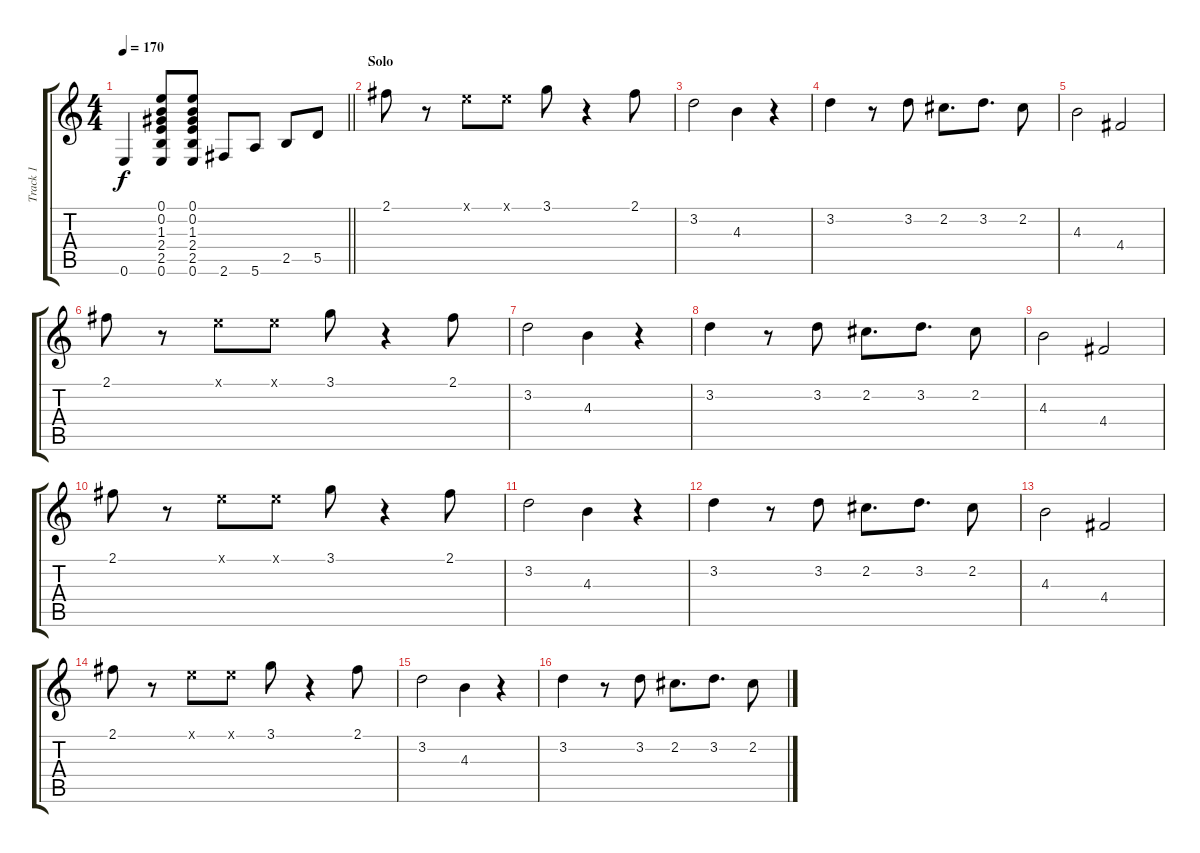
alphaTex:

\track ("Track 1" "Track 1") {instrument acousticguitarsteel}
\staff {score tabs}
\tuning (E4 B3 G3 D3 A2 E2) {hide}
\ts (4 4)
\tempo 170
\clef g2
\barLineRight lightlight
\ks c
0.6.4{dy f} (0.1 0.2 1.3 2.4 2.5 0.6).8 (0.1 0.2 1.3 2.4 2.5 0.6).8 2.6.8 5.6.8 2.5.8 5.5.8 |
\section ("" "Solo")
2.1.8 r.8 0.1{x}.8 0.1{x}.8 3.1.8 r.4 2.1.8 |
3.2.2 4.3.4 r.4 |
3.2.4 r.8 3.2.8 2.2.8{d} 3.2.8{d} 2.2.8 |
4.3.2 4.4.2 |
2.1.8 r.8 0.1{x}.8 0.1{x}.8 3.1.8 r.4 2.1.8 |
3.2.2 4.3.4 r.4 |
3.2.4 r.8 3.2.8 2.2.8{d} 3.2.8{d} 2.2.8 |
4.3.2 4.4.2 |
2.1.8 r.8 0.1{x}.8 0.1{x}.8 3.1.8 r.4 2.1.8 |
3.2.2 4.3.4 r.4 |
3.2.4 r.8 3.2.8 2.2.8{d} 3.2.8{d} 2.2.8 |
4.3.2 4.4.2 |
2.1.8 r.8 0.1{x}.8 0.1{x}.8 3.1.8 r.4 2.1.8 |
3.2.2 4.3.4 r.4 |
3.2.4 r.8 3.2.8 2.2.8{d} 3.2.8{d} 2.2.8
